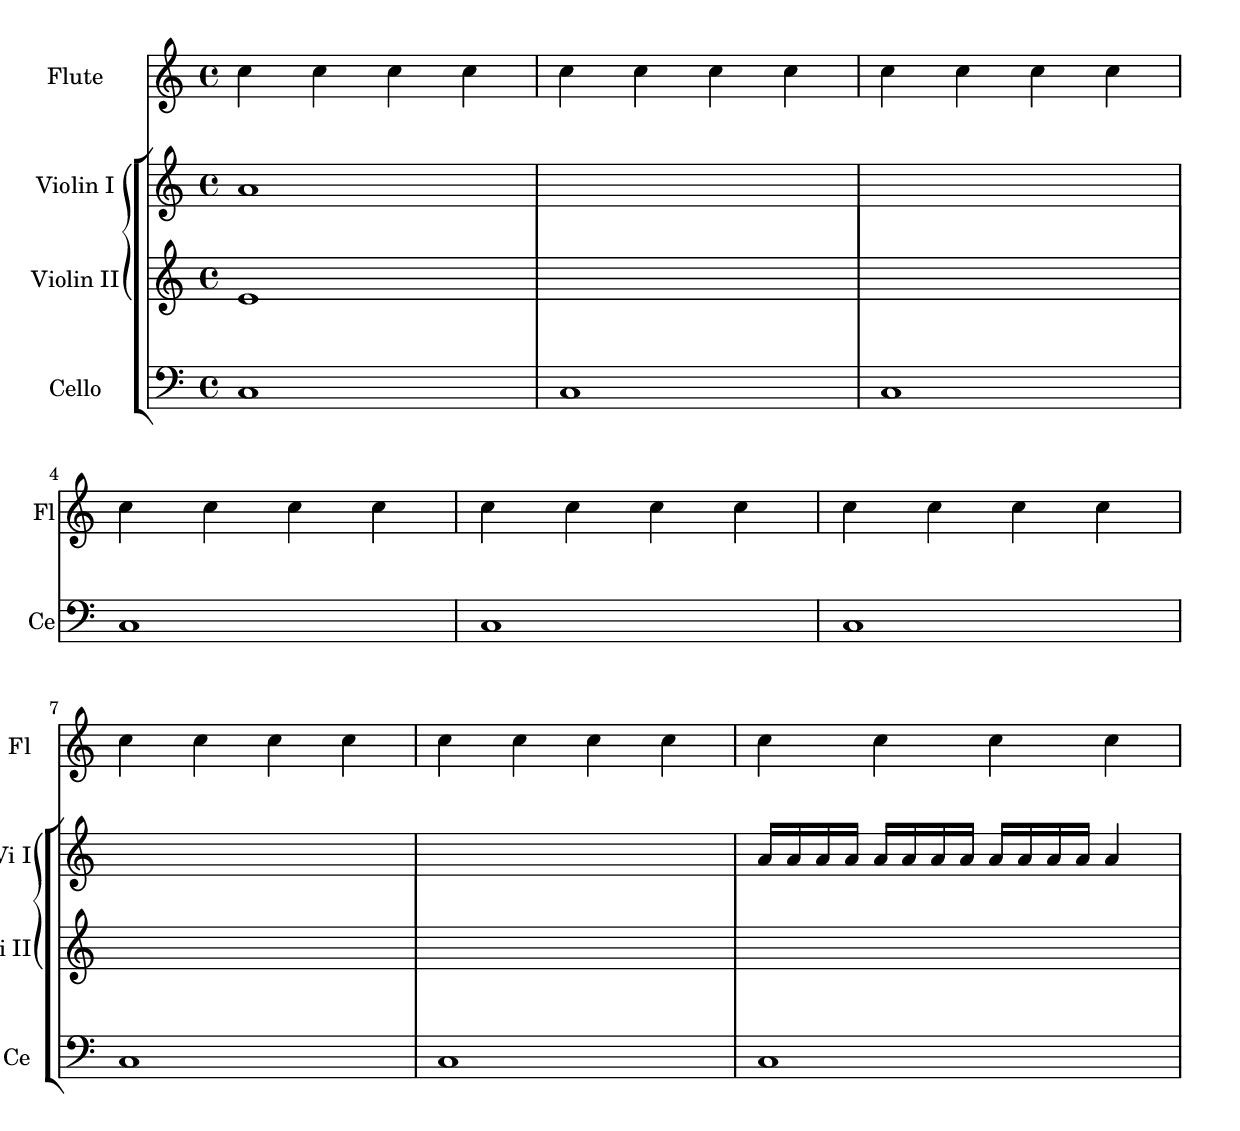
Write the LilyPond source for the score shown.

%% DO NOT EDIT this file manually; it is automatically
%% generated from LSR http://lsr.dsi.unimi.it
%% Make any changes in LSR itself, or in Documentation/snippets/new/ ,
%% and then run scripts/auxiliar/makelsr.py
%%
%% This file is in the public domain.
\version "2.17.25"

\header {
  lsrtags = "contexts-and-engravers"

  texidoc = "
In orchestral scores sometimes single or groups of instruments are
silent for a while and their staves can be removed for that time (with
@code{\\removeEmptyStaves}).


When they play again it is often preferred to show the staves of all
instruments of such a group. this can be done adding the
@code{Keep_alive_together_engraver} in the grouper (e.g. a GrandStaff
or a StaffGroup)


In the example the violins are silent in the 2nd system and in the 3rd
system. Only the first violin plays the last measure but the staff of
the second violin is also displayed.

"
  doctitle = "Displaying a whole GrandStaff system if only one of its staves is alive"
} % begin verbatim

\score {
  <<
    \new StaffGroup = "StaffGroup_woodwinds"
    <<
      \new Staff = "Staff_flute" \with {
        instrumentName = "Flute"
        shortInstrumentName = "Fl"}
        \relative c' { \repeat unfold 3 { c'4 c c c | c c c c | c c c c | \break }
      }
    >>
    \new StaffGroup = "StaffGroup_Strings"
    <<
      \new GrandStaff = "GrandStaff_violins"
      <<
        \new Staff = "StaffViolinI" \with {
          instrumentName = "Violin I"
          shortInstrumentName = "Vi I"
        }
        \relative c'' {
          a1 \repeat unfold 7 { s1 } \repeat unfold 12 a16  a4
        }
        \new Staff = "StaffViolinII" \with {
          instrumentName = "Violin II"
          shortInstrumentName = "Vi II"
        }
        \relative c' { e1 \repeat unfold 8 { s1 } }
      >>
      \new Staff = "Staff_cello" \with {
        instrumentName = "Cello"
        shortInstrumentName = "Ce"
      }
      \relative c { \clef bass \repeat unfold 9 { c1 }}
    >>
  >>
}
\layout {
  \context {
    \GrandStaff
    \consists Keep_alive_together_engraver
  }
  \context {
    \Staff
    \RemoveEmptyStaves
  }
}
